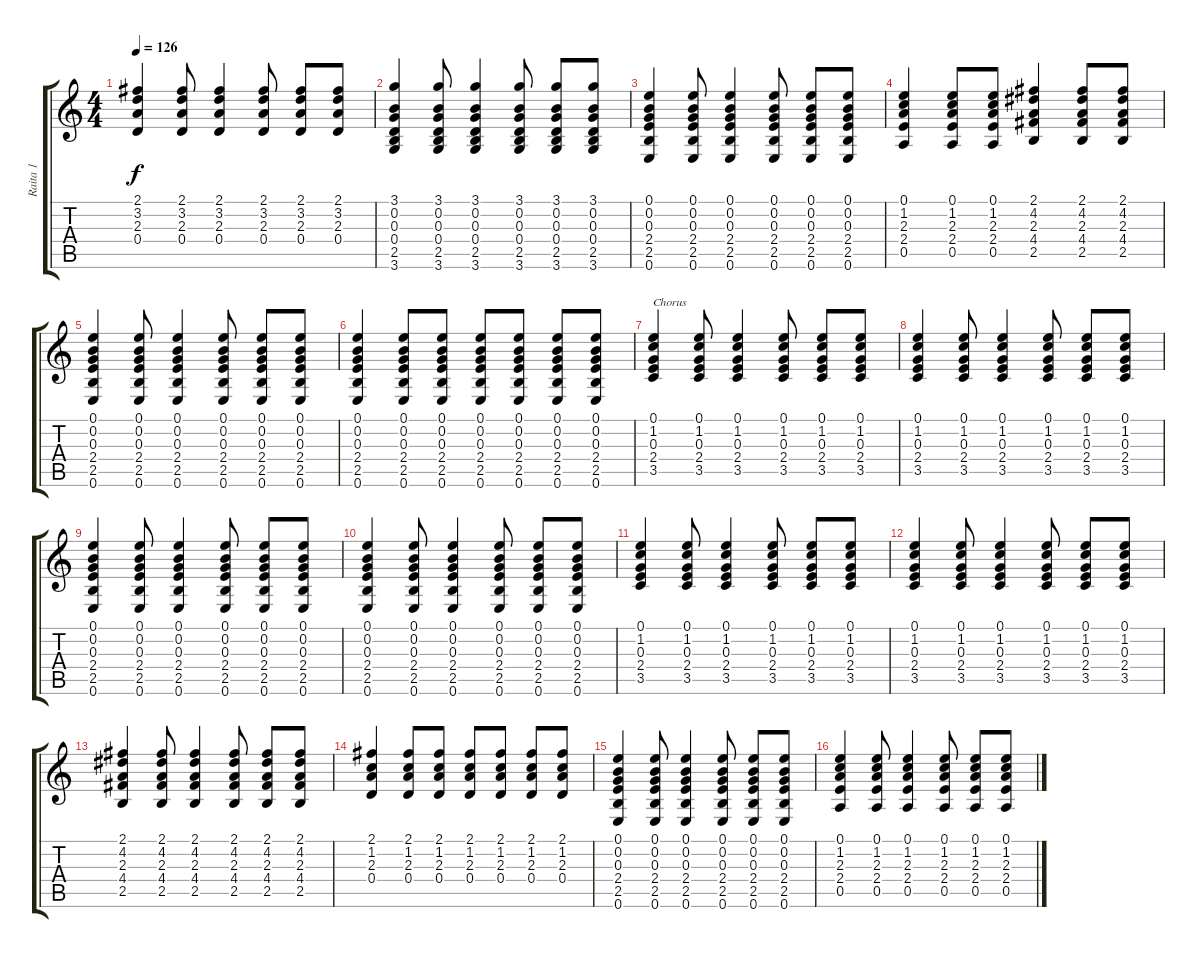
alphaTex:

\track ("Raita 1" "Raita 1") {instrument acousticguitarnylon}
\staff {score tabs}
\tuning (E4 B3 G3 D3 A2 E2) {hide}
\ts (4 4)
\tempo 126
\clef g2
\ks c
(2.1 3.2 2.3 0.4).4{dy f} (2.1 3.2 2.3 0.4).8 (2.1 3.2 2.3 0.4).4 (2.1 3.2 2.3 0.4).8 (2.1 3.2 2.3 0.4).8 (2.1 3.2 2.3 0.4).8 |
(3.1 0.2 0.3 0.4 2.5 3.6).4 (3.1 0.2 0.3 0.4 2.5 3.6).8 (3.1 0.2 0.3 0.4 2.5 3.6).4 (3.1 0.2 0.3 0.4 2.5 3.6).8 (3.1 0.2 0.3 0.4 2.5 3.6).8 (3.1 0.2 0.3 0.4 2.5 3.6).8 |
(0.1 0.2 0.3 2.4 2.5 0.6).4 (0.1 0.2 0.3 2.4 2.5 0.6).8 (0.1 0.2 0.3 2.4 2.5 0.6).4 (0.1 0.2 0.3 2.4 2.5 0.6).8 (0.1 0.2 0.3 2.4 2.5 0.6).8 (0.1 0.2 0.3 2.4 2.5 0.6).8 |
(0.1 1.2 2.3 2.4 0.5).4 (0.1 1.2 2.3 2.4 0.5).8 (0.1 1.2 2.3 2.4 0.5).8 (2.1 4.2 2.3 4.4 2.5).4 (2.1 4.2 2.3 4.4 2.5).8 (2.1 4.2 2.3 4.4 2.5).8 |
(0.1 0.2 0.3 2.4 2.5 0.6).4 (0.1 0.2 0.3 2.4 2.5 0.6).8 (0.1 0.2 0.3 2.4 2.5 0.6).4 (0.1 0.2 0.3 2.4 2.5 0.6).8 (0.1 0.2 0.3 2.4 2.5 0.6).8 (0.1 0.2 0.3 2.4 2.5 0.6).8 |
(0.1 0.2 0.3 2.4 2.5 0.6).4 (0.1 0.2 0.3 2.4 2.5 0.6).8 (0.1 0.2 0.3 2.4 2.5 0.6).8 (0.1 0.2 0.3 2.4 2.5 0.6).8 (0.1 0.2 0.3 2.4 2.5 0.6).8 (0.1 0.2 0.3 2.4 2.5 0.6).8 (0.1 0.2 0.3 2.4 2.5 0.6).8 |
(0.1 1.2 0.3 2.4 3.5).4{txt "Chorus"} (0.1 1.2 0.3 2.4 3.5).8 (0.1 1.2 0.3 2.4 3.5).4 (0.1 1.2 0.3 2.4 3.5).8 (0.1 1.2 0.3 2.4 3.5).8 (0.1 1.2 0.3 2.4 3.5).8 |
(0.1 1.2 0.3 2.4 3.5).4 (0.1 1.2 0.3 2.4 3.5).8 (0.1 1.2 0.3 2.4 3.5).4 (0.1 1.2 0.3 2.4 3.5).8 (0.1 1.2 0.3 2.4 3.5).8 (0.1 1.2 0.3 2.4 3.5).8 |
(0.1 0.2 0.3 2.4 2.5 0.6).4 (0.1 0.2 0.3 2.4 2.5 0.6).8 (0.1 0.2 0.3 2.4 2.5 0.6).4 (0.1 0.2 0.3 2.4 2.5 0.6).8 (0.1 0.2 0.3 2.4 2.5 0.6).8 (0.1 0.2 0.3 2.4 2.5 0.6).8 |
(0.1 0.2 0.3 2.4 2.5 0.6).4 (0.1 0.2 0.3 2.4 2.5 0.6).8 (0.1 0.2 0.3 2.4 2.5 0.6).4 (0.1 0.2 0.3 2.4 2.5 0.6).8 (0.1 0.2 0.3 2.4 2.5 0.6).8 (0.1 0.2 0.3 2.4 2.5 0.6).8 |
(0.1 1.2 0.3 2.4 3.5).4 (0.1 1.2 0.3 2.4 3.5).8 (0.1 1.2 0.3 2.4 3.5).4 (0.1 1.2 0.3 2.4 3.5).8 (0.1 1.2 0.3 2.4 3.5).8 (0.1 1.2 0.3 2.4 3.5).8 |
(0.1 1.2 0.3 2.4 3.5).4 (0.1 1.2 0.3 2.4 3.5).8 (0.1 1.2 0.3 2.4 3.5).4 (0.1 1.2 0.3 2.4 3.5).8 (0.1 1.2 0.3 2.4 3.5).8 (0.1 1.2 0.3 2.4 3.5).8 |
(2.1 4.2 2.3 4.4 2.5).4 (2.1 4.2 2.3 4.4 2.5).8 (2.1 4.2 2.3 4.4 2.5).4 (2.1 4.2 2.3 4.4 2.5).8 (2.1 4.2 2.3 4.4 2.5).8 (2.1 4.2 2.3 4.4 2.5).8 |
(2.1 1.2 2.3 0.4).4 (2.1 1.2 2.3 0.4).8 (2.1 1.2 2.3 0.4).8 (2.1 1.2 2.3 0.4).8 (2.1 1.2 2.3 0.4).8 (2.1 1.2 2.3 0.4).8 (2.1 1.2 2.3 0.4).8 |
(0.1 0.2 0.3 2.4 2.5 0.6).4 (0.1 0.2 0.3 2.4 2.5 0.6).8 (0.1 0.2 0.3 2.4 2.5 0.6).4 (0.1 0.2 0.3 2.4 2.5 0.6).8 (0.1 0.2 0.3 2.4 2.5 0.6).8 (0.1 0.2 0.3 2.4 2.5 0.6).8 |
(0.1 1.2 2.3 2.4 0.5).4 (0.1 1.2 2.3 2.4 0.5).8 (0.1 1.2 2.3 2.4 0.5).4 (0.1 1.2 2.3 2.4 0.5).8 (0.1 1.2 2.3 2.4 0.5).8 (0.1 1.2 2.3 2.4 0.5).8
